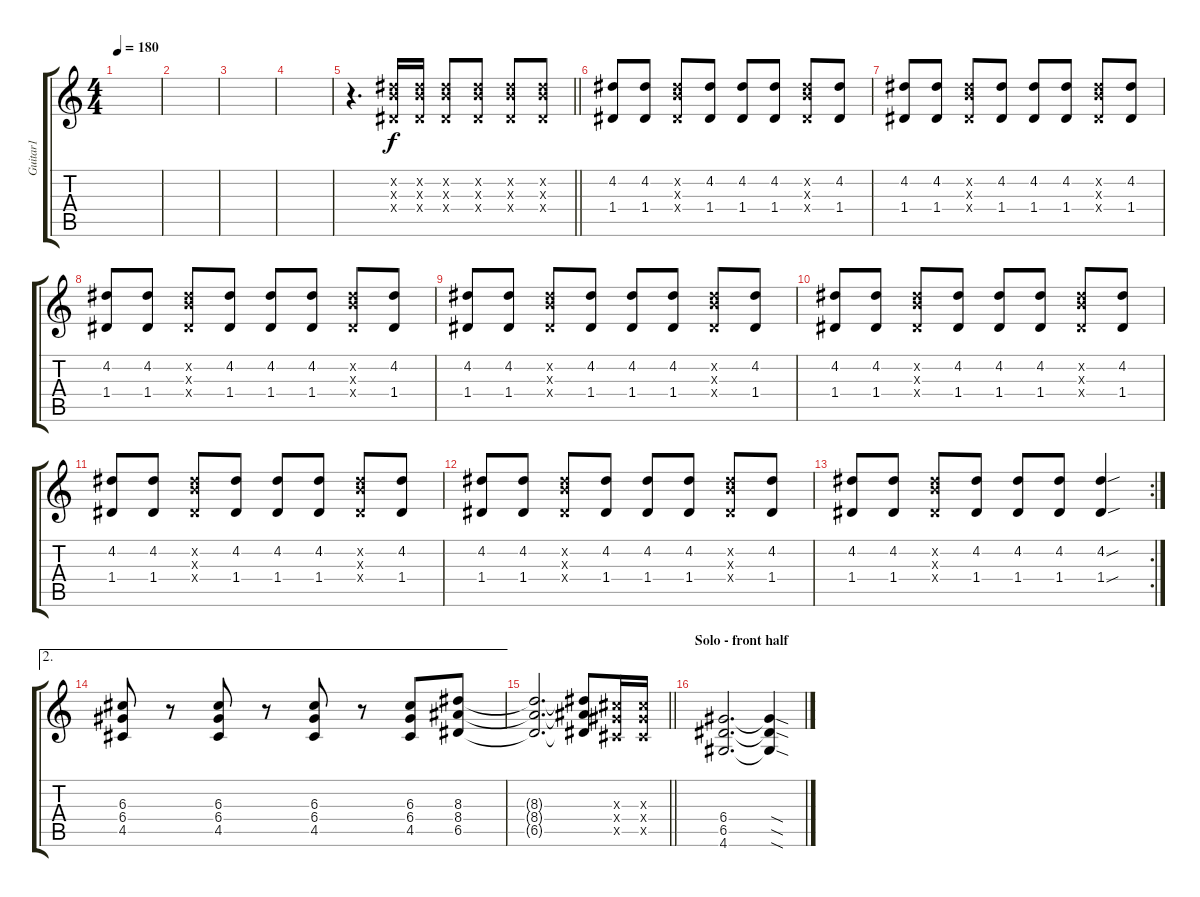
\track ("Guitar1" "Guitar1") {instrument distortionguitar}
\staff {score tabs}
\tuning (E4 B3 G3 D3 A2 E2) {hide}
\ts (4 4)
\tempo 180
\clef g2
\ks c
|
|
|
|
\barLineRight lightlight
r.4{d} (4.2{x} 4.3{x} 1.4{x}).16 (4.2{x} 4.3{x} 1.4{x}).16 (4.2{x} 4.3{x} 1.4{x}).8 (4.2{x} 4.3{x} 1.4{x}).8 (4.2{x} 4.3{x} 1.4{x}).8 (4.2{x} 4.3{x} 1.4{x}).8 |
(4.2 1.4).8 (4.2 1.4).8 (4.2{x} 4.3{x} 1.4{x}).8 (4.2 1.4).8 (4.2 1.4).8 (4.2 1.4).8 (4.2{x} 4.3{x} 1.4{x}).8 (4.2 1.4).8 |
(4.2 1.4).8 (4.2 1.4).8 (4.2{x} 4.3{x} 1.4{x}).8 (4.2 1.4).8 (4.2 1.4).8 (4.2 1.4).8 (4.2{x} 4.3{x} 1.4{x}).8 (4.2 1.4).8 |
(4.2 1.4).8 (4.2 1.4).8 (4.2{x} 4.3{x} 1.4{x}).8 (4.2 1.4).8 (4.2 1.4).8 (4.2 1.4).8 (4.2{x} 4.3{x} 1.4{x}).8 (4.2 1.4).8 |
(4.2 1.4).8 (4.2 1.4).8 (4.2{x} 4.3{x} 1.4{x}).8 (4.2 1.4).8 (4.2 1.4).8 (4.2 1.4).8 (4.2{x} 4.3{x} 1.4{x}).8 (4.2 1.4).8 |
(4.2 1.4).8 (4.2 1.4).8 (4.2{x} 4.3{x} 1.4{x}).8 (4.2 1.4).8 (4.2 1.4).8 (4.2 1.4).8 (4.2{x} 4.3{x} 1.4{x}).8 (4.2 1.4).8 |
(4.2 1.4).8 (4.2 1.4).8 (4.2{x} 4.3{x} 1.4{x}).8 (4.2 1.4).8 (4.2 1.4).8 (4.2 1.4).8 (4.2{x} 4.3{x} 1.4{x}).8 (4.2 1.4).8 |
(4.2 1.4).8 (4.2 1.4).8 (4.2{x} 4.3{x} 1.4{x}).8 (4.2 1.4).8 (4.2 1.4).8 (4.2 1.4).8 (4.2{x} 4.3{x} 1.4{x}).8 (4.2 1.4).8 |
\rc 2
(4.2 1.4).8 (4.2 1.4).8 (4.2{x} 4.3{x} 1.4{x}).8 (4.2 1.4).8 (4.2 1.4).8 (4.2 1.4).8 (4.2{sou} 1.4{sou}).4 |
\ae 2
(6.3 6.4 4.5).8 r.8 (6.3 6.4 4.5).8 r.8 (6.3 6.4 4.5).8 r.8 (6.3 6.4 4.5).8 (8.3 8.4 6.5).8 |
\barLineRight lightlight
(8.3{t} 8.4{t} 6.5{t}).2{d} (8.3{t} 8.4{t} 6.5{t}).8 (6.3{x} 6.4{x} 4.5{x}).16 (6.3{x} 6.4{x} 4.5{x}).16 |
\section ("" "Solo - front half")
(6.4 6.5 4.6).2{d} (6.4{sod t} 6.5{sod t} 4.6{sod t}).4
